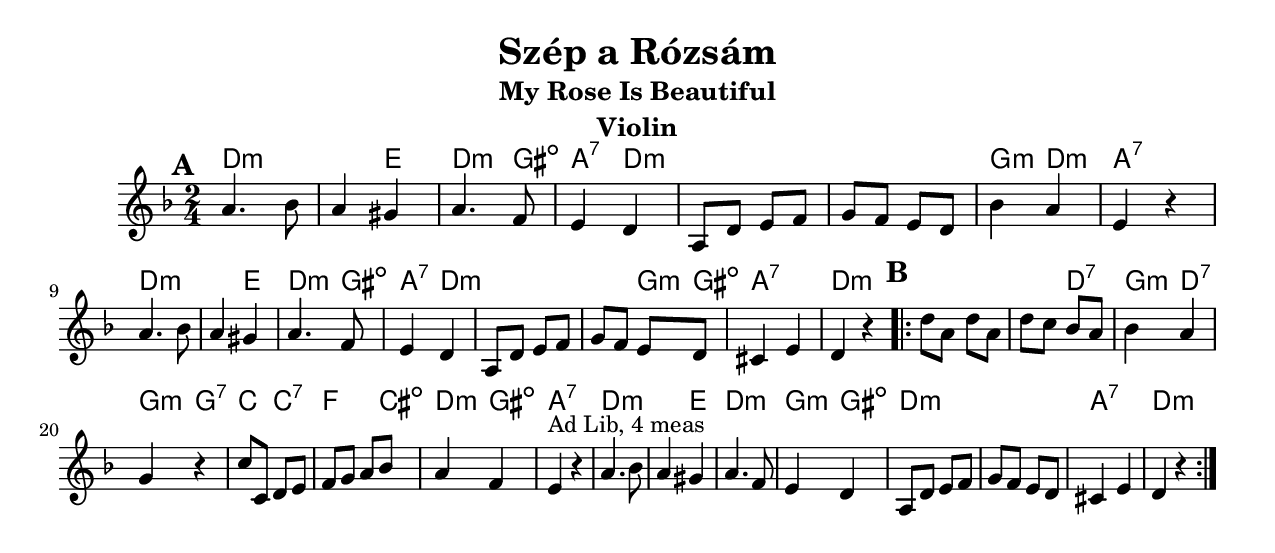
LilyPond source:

\version "2.18.0"
\include "english.ly"
\paper{
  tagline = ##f
  print-all-headers = ##t
  #(set-paper-size "letter")
}
date = #(strftime "%d-%m-%Y" (localtime (current-time)))

%\markup{ \italic{ " Updated " \date  }  }

%\markup{ Got something to say? }

global = {
  \clef treble
  \key e \minor
  \time 2/4
  \set Score.markFormatter = #format-mark-box-alphabet
}

%#################################### Melody ########################
melody =  \transpose e d \relative c'' {
  \global
  %\partial 16*3 a16 d f   %lead in notes
  \mark \default
  b4. c8
  b4 as
  b4. g8
  fs4 e
  %\break

  b8 e fs g
  a8 g fs e
  c'4 b
  fs4 r
  \break
  b4. c8
  b4 as
  b4. g8
  fs4 e
  %\break
  b8 e fs g|
  a8 g fs e
  ds4 fs
  e4 r
  % \break
  %page 2
  \repeat volta 2{
    \mark \default
    e'8 b e b
    e8 d c b
    c4 b
    a4 r
    %\break
    d8 d, e fs
    g8 a b c
    b4 g
    fs4 ^"Ad Lib, 4 meas" r
    % \break
    b4. c8
    b4 as
    b4. g8
    fs4 e
    % \break

    b8 e fs g
    a8 g fs e
    ds4 fs
    e4 r %?a b or c above
  }
  %\alternative { { }{ } }


}
%################################# Lyrics #####################
%\addlyrics{  }
%################################# Chords #######################
%harmonies = \chordmode {
harmonies = \transpose e d \chordmode {
  e4*3:m
  fs4
  e8*3:m
  as8:dim
  b4:7
  e4*5:m

  a4:m
  e4:m
  b2:7

  e4*3:m
  fs4
  e8*3:m
  as8:dim
  b4:7
  e4*4:m

  a8:m
  as8:dim
  b2:7
  e4*5:m

  %page2
  e4:7
  a4:m
  e4:7
  a4:m
  a4:7

  d4
  d4:7 %D/C
  g8*3 %G/B
  ds8:dim
  e4:m
  as4:dim
  b2:7

  e4*3:m
  fs4
  e2:m
  a4:m
  as4:dim

  e2*2:m
  b2:7
  e2:m
}

\score {
  <<
    \new ChordNames {
      \set chordChanges = ##f
      \harmonies
    }
    \new Staff
    \melody
  >>
  \header{
    title= "Szép a Rózsám"
    subtitle="My Rose Is Beautiful"
    composer= ""
    instrument = "Violin"
    arranger= ""
  }
  \midi{\tempo 4 = 120}
  \layout{indent = 1.0\cm}
}
%{
% more verses:
\markup{}
\markup {
  \fill-line {
    \hspace #0.1 % distance from left margin
    \column {
      \line { "1."
	\column {
	  ""
	}
      }
      \hspace #0.2 % vertical distance between verses
      \line { "2."
	\column {
	 ""
	}
      }
    }
    \hspace #0.1  % horiz. distance between columns
    \column {
      \line { "3."
	\column {
	  ""
	}
      }
      \hspace #0.2 % distance between verses
      \line { "4."
	\column {
	 ""
	}
      }
    }
    \hspace #0.1 % distance to right margin
  }
}

%}
